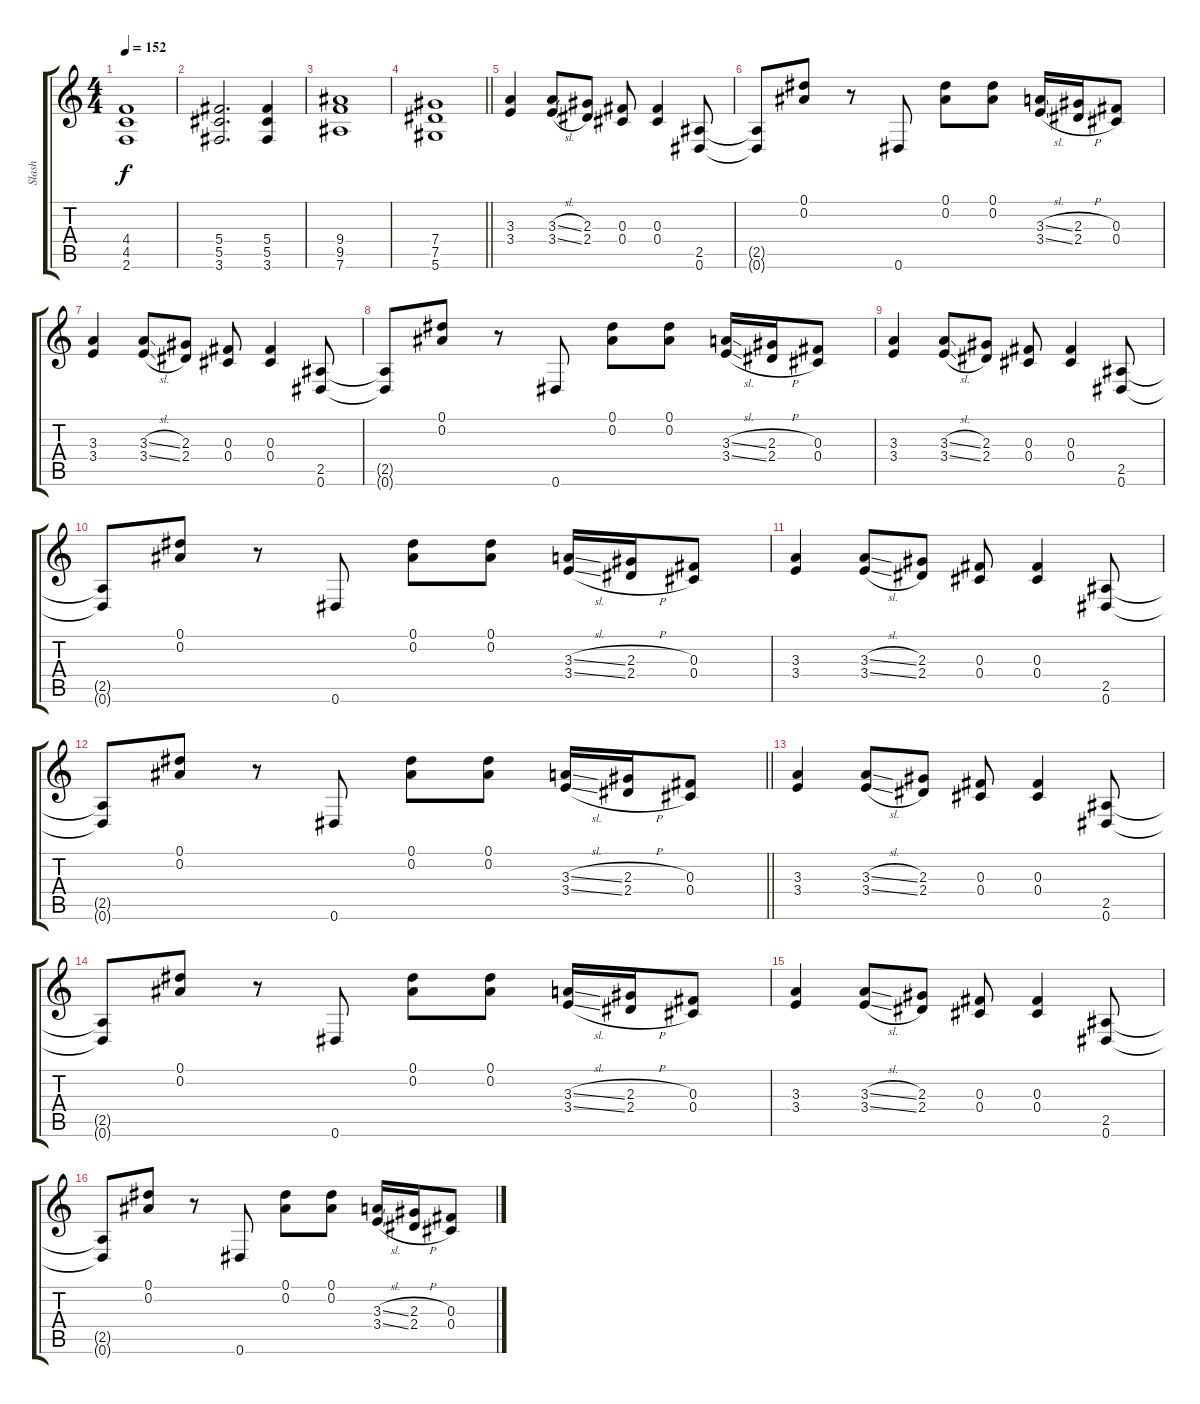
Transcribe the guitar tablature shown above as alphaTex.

\track ("Slash" "Slash") {instrument distortionguitar}
\staff {score tabs}
\tuning (Eb4 Bb3 Gb3 Db3 Ab2 Eb2) {hide}
\ts (4 4)
\tempo 152
\clef g2
\ks c
(4.4 4.5 2.6).1{dy f} |
(5.4 5.5 3.6).2{d} (5.4 5.5 3.6).4 |
(9.4 9.5 7.6).1 |
\barLineRight lightlight
(7.4 7.5 5.6).1 |
(3.3 3.4).4 (3.3{sl} 3.4{sl}).8 (2.3 2.4).8 (0.3 0.4).8 (0.3 0.4).4 (2.5 0.6).8 |
(2.5{t} 0.6{t}).8 (0.1 0.2).8 r.8 0.6.8 (0.1 0.2).8 (0.1 0.2).8 (3.3{sl} 3.4{sl}).16 (2.3{h} 2.4{h}).16 (0.3 0.4).8 |
(3.3 3.4).4 (3.3{sl} 3.4{sl}).8 (2.3 2.4).8 (0.3 0.4).8 (0.3 0.4).4 (2.5 0.6).8 |
(2.5{t} 0.6{t}).8 (0.1 0.2).8 r.8 0.6.8 (0.1 0.2).8 (0.1 0.2).8 (3.3{sl} 3.4{sl}).16 (2.3{h} 2.4{h}).16 (0.3 0.4).8 |
(3.3 3.4).4 (3.3{sl} 3.4{sl}).8 (2.3 2.4).8 (0.3 0.4).8 (0.3 0.4).4 (2.5 0.6).8 |
(2.5{t} 0.6{t}).8 (0.1 0.2).8 r.8 0.6.8 (0.1 0.2).8 (0.1 0.2).8 (3.3{sl} 3.4{sl}).16 (2.3{h} 2.4{h}).16 (0.3 0.4).8 |
(3.3 3.4).4 (3.3{sl} 3.4{sl}).8 (2.3 2.4).8 (0.3 0.4).8 (0.3 0.4).4 (2.5 0.6).8 |
\barLineRight lightlight
(2.5{t} 0.6{t}).8 (0.1 0.2).8 r.8 0.6.8 (0.1 0.2).8 (0.1 0.2).8 (3.3{sl} 3.4{sl}).16 (2.3{h} 2.4{h}).16 (0.3 0.4).8 |
(3.3 3.4).4 (3.3{sl} 3.4{sl}).8 (2.3 2.4).8 (0.3 0.4).8 (0.3 0.4).4 (2.5 0.6).8 |
(2.5{t} 0.6{t}).8 (0.1 0.2).8 r.8 0.6.8 (0.1 0.2).8 (0.1 0.2).8 (3.3{sl} 3.4{sl}).16 (2.3{h} 2.4{h}).16 (0.3 0.4).8 |
(3.3 3.4).4 (3.3{sl} 3.4{sl}).8 (2.3 2.4).8 (0.3 0.4).8 (0.3 0.4).4 (2.5 0.6).8 |
(2.5{t} 0.6{t}).8 (0.1 0.2).8 r.8 0.6.8 (0.1 0.2).8 (0.1 0.2).8 (3.3{sl} 3.4{sl}).16 (2.3{h} 2.4{h}).16 (0.3 0.4).8
